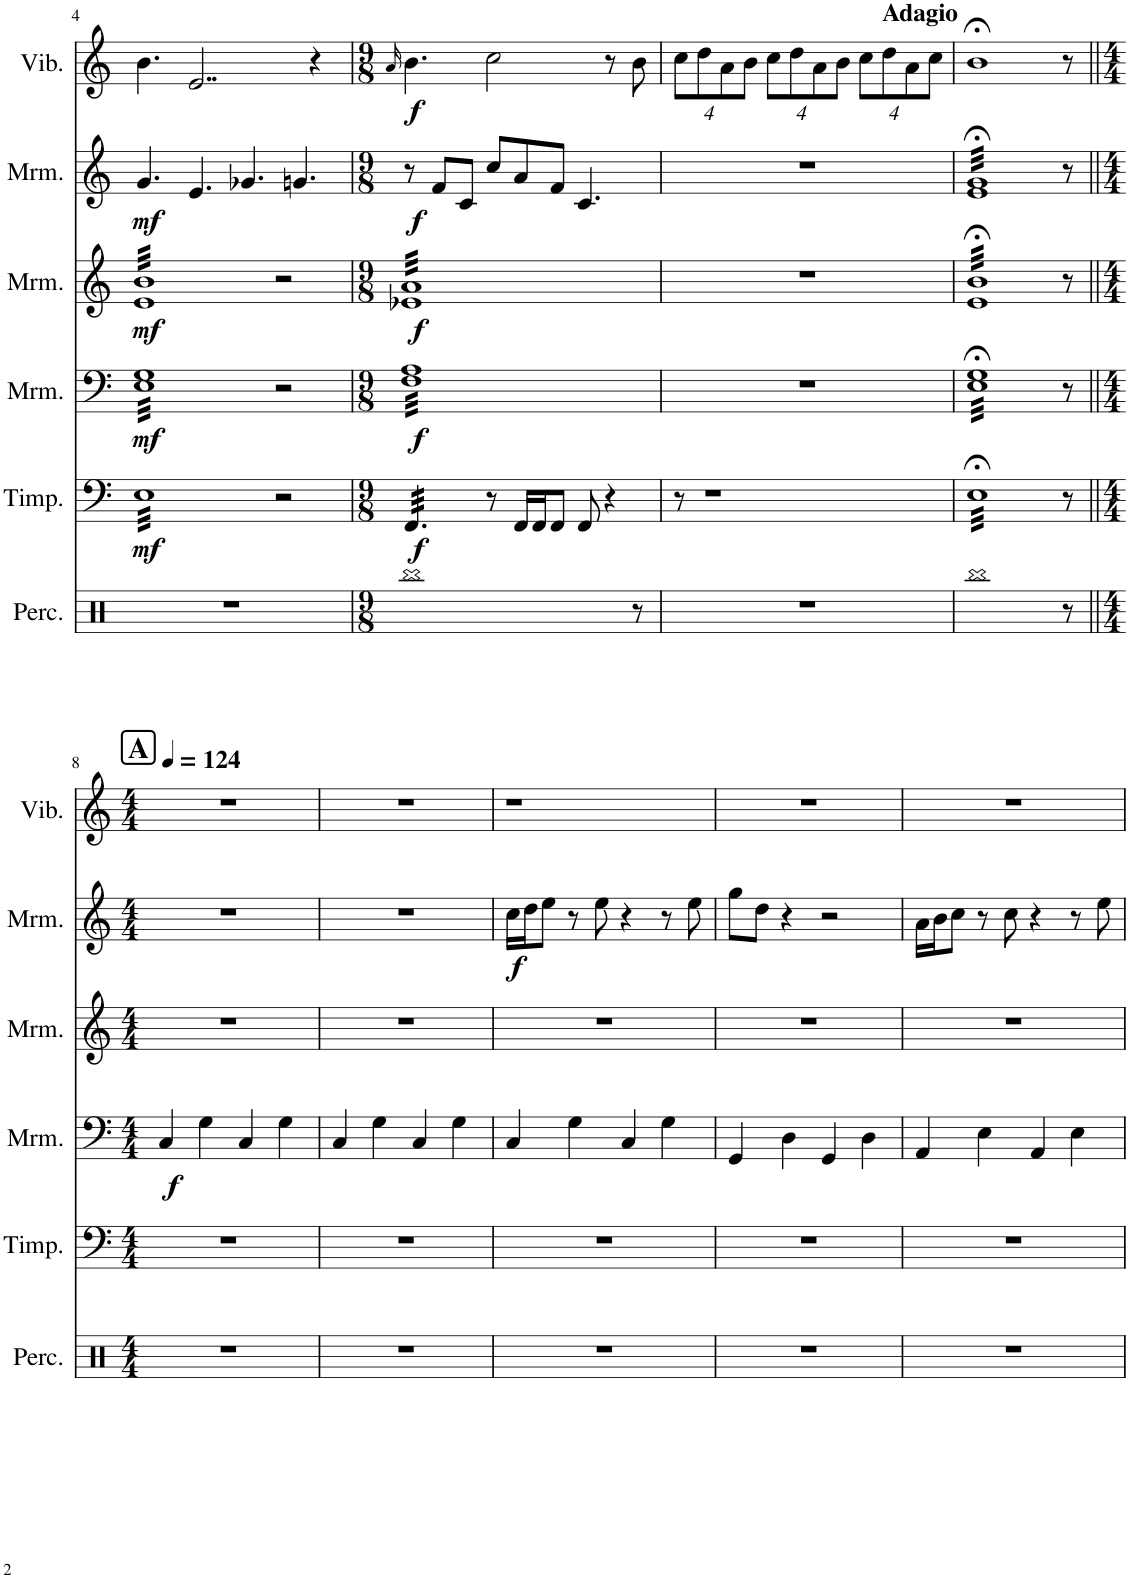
**kern	**kern	**dynam	**kern	**dynam	**kern	**dynam	**kern	**dynam	**kern	**dynam
*part6	*part5	*part5	*part4	*part4	*part3	*part3	*part2	*part2	*part1	*part1
*staff6	*staff5	*staff5	*staff4	*staff4	*staff3	*staff3	*staff2	*staff2	*staff1	*staff1
*I"Percussion	*I"Timpani	*	*I"Marimba	*	*I"Marimba	*	*I"Marimba	*	*I"Vibraphone	*
*I'Perc.	*I'Timp.	*	*I'Mrm.	*	*I'Mrm.	*	*I'Mrm.	*	*I'Vib.	*
!!LO:PB:g=z
*clefX	*clefF4	*	*clefF4	*	*clefG2	*	*clefG2	*	*clefG2	*
*k[]	*k[]	*	*k[]	*	*k[]	*	*k[]	*	*k[]	*
*M12/8	*M12/8	*	*M12/8	*	*M12/8	*	*M12/8	*	*M12/8	*
=4	=4	=4	=4	=4	=4	=4	=4	=4	=4	=4
!	!	!LO:DY:b	!	!LO:DY:b	!	!LO:DY:b	!	!LO:DY:b	!	!
*	*tremolo	*	*	*	*	*	*	*	*	*
*	*	*	*tremolo	*	*	*	*	*	*	*
*	*	*	*	*	*tremolo	*	*	*	*	*
1.r	32ELLL	mf	32E 32GLLL	mf	32e 32bLLL	mf	4.g/	mf	4.b\	.
.	32E	.	32E 32G	.	32e 32b	.	.	.	.	.
.	32E	.	32E 32G	.	32e 32b	.	.	.	.	.
.	32E	.	32E 32G	.	32e 32b	.	.	.	.	.
.	32E	.	32E 32G	.	32e 32b	.	.	.	.	.
.	32E	.	32E 32G	.	32e 32b	.	.	.	.	.
.	32E	.	32E 32G	.	32e 32b	.	.	.	.	.
.	32E	.	32E 32G	.	32e 32b	.	.	.	.	.
.	32E	.	32E 32G	.	32e 32b	.	.	.	.	.
.	32E	.	32E 32G	.	32e 32b	.	.	.	.	.
.	32E	.	32E 32G	.	32e 32b	.	.	.	.	.
.	32E	.	32E 32G	.	32e 32b	.	.	.	.	.
.	32E	.	32E 32G	.	32e 32b	.	4.e/	.	2..e/	.
.	32E	.	32E 32G	.	32e 32b	.	.	.	.	.
.	32E	.	32E 32G	.	32e 32b	.	.	.	.	.
.	32E	.	32E 32G	.	32e 32b	.	.	.	.	.
.	32E	.	32E 32G	.	32e 32b	.	.	.	.	.
.	32E	.	32E 32G	.	32e 32b	.	.	.	.	.
.	32E	.	32E 32G	.	32e 32b	.	.	.	.	.
.	32E	.	32E 32G	.	32e 32b	.	.	.	.	.
.	32E	.	32E 32G	.	32e 32b	.	.	.	.	.
.	32E	.	32E 32G	.	32e 32b	.	.	.	.	.
.	32E	.	32E 32G	.	32e 32b	.	.	.	.	.
.	32E	.	32E 32G	.	32e 32b	.	.	.	.	.
.	32E	.	32E 32G	.	32e 32b	.	4.g-X/	.	.	.
.	32E	.	32E 32G	.	32e 32b	.	.	.	.	.
.	32E	.	32E 32G	.	32e 32b	.	.	.	.	.
.	32E	.	32E 32G	.	32e 32b	.	.	.	.	.
.	32E	.	32E 32G	.	32e 32b	.	.	.	.	.
.	32E	.	32E 32G	.	32e 32b	.	.	.	.	.
.	32E	.	32E 32G	.	32e 32b	.	.	.	.	.
.	32EJJJ	.	32E 32GJJJ	.	32e 32bJJJ	.	.	.	.	.
.	2r	.	2r	.	2r	.	.	.	.	.
.	.	.	.	.	.	.	4.gn/	.	.	.
.	.	.	.	.	.	.	.	.	4r	.
=5	=5	=5	=5	=5	=5	=5	=5	=5	=5	=5
*M9/8	*M9/8	*	*M9/8	*	*M9/8	*	*M9/8	*	*M9/8	*
.	.	.	.	.	.	.	.	.	16qa/	.
!	!	!LO:DY:b	!	!LO:DY:b	!	!LO:DY:b	!	!LO:DY:b	!	!LO:DY:b
1Rbb	32FF/LLL	f	32F 32ALLL	f	32e-X 32aLLL	f	8r	f	4.b\	f
.	32FF/	.	32F 32A	.	32e-X 32a	.	.	.	.	.
.	32FF/	.	32F 32A	.	32e-X 32a	.	.	.	.	.
.	32FF/	.	32F 32A	.	32e-X 32a	.	.	.	.	.
.	32FF/	.	32F 32A	.	32e-X 32a	.	8f/L	.	.	.
.	32FF/	.	32F 32A	.	32e-X 32a	.	.	.	.	.
.	32FF/	.	32F 32A	.	32e-X 32a	.	.	.	.	.
.	32FF/	.	32F 32A	.	32e-X 32a	.	.	.	.	.
.	32FF/	.	32F 32A	.	32e-X 32a	.	8c/J	.	.	.
.	32FF/	.	32F 32A	.	32e-X 32a	.	.	.	.	.
.	32FF/	.	32F 32A	.	32e-X 32a	.	.	.	.	.
.	32FF/JJJ	.	32F 32A	.	32e-X 32a	.	.	.	.	.
*	*Xtremolo	*	*	*	*	*	*	*	*	*
.	8r	.	32F 32A	.	32e-X 32a	.	8cc/L	.	2cc\	.
.	.	.	32F 32A	.	32e-X 32a	.	.	.	.	.
.	.	.	32F 32A	.	32e-X 32a	.	.	.	.	.
.	.	.	32F 32A	.	32e-X 32a	.	.	.	.	.
.	16FF/LL	.	32F 32A	.	32e-X 32a	.	8a/	.	.	.
.	.	.	32F 32A	.	32e-X 32a	.	.	.	.	.
.	16FF/J	.	32F 32A	.	32e-X 32a	.	.	.	.	.
.	.	.	32F 32A	.	32e-X 32a	.	.	.	.	.
.	8FF/J	.	32F 32A	.	32e-X 32a	.	8f/J	.	.	.
.	.	.	32F 32A	.	32e-X 32a	.	.	.	.	.
.	.	.	32F 32A	.	32e-X 32a	.	.	.	.	.
.	.	.	32F 32A	.	32e-X 32a	.	.	.	.	.
.	8FF/	.	32F 32A	.	32e-X 32a	.	4.c/	.	.	.
.	.	.	32F 32A	.	32e-X 32a	.	.	.	.	.
.	.	.	32F 32A	.	32e-X 32a	.	.	.	.	.
.	.	.	32F 32A	.	32e-X 32a	.	.	.	.	.
.	4r	.	32F 32A	.	32e-X 32a	.	.	.	8r	.
.	.	.	32F 32A	.	32e-X 32a	.	.	.	.	.
.	.	.	32F 32A	.	32e-X 32a	.	.	.	.	.
.	.	.	32F 32AJJJ	.	32e-X 32aJJJ	.	.	.	.	.
8r	.	.	8ryy	.	8ryy	.	.	.	8b\	.
=6	=6	=6	=6	=6	=6	=6	=6	=6	=6	=6
*	*	*	*	*	*	*	*	*	*Xbrackettup	*
8%9r	8r	.	8%9r	.	8%9r	.	8%9r	.	32%3cc\L	.
.	.	.	.	.	.	.	.	.	32%3dd\	.
.	1r	.	.	.	.	.	.	.	.	.
.	.	.	.	.	.	.	.	.	32%3a\	.
.	.	.	.	.	.	.	.	.	32%3b\J	.
.	.	.	.	.	.	.	.	.	32%3cc\L	.
.	.	.	.	.	.	.	.	.	32%3dd\	.
.	.	.	.	.	.	.	.	.	32%3a\	.
.	.	.	.	.	.	.	.	.	32%3b\J	.
.	.	.	.	.	.	.	.	.	32%3cc\L	.
!	!	!	!	!	!	!	!	!	!LO:TX:a:B:t=Adagio	!
.	.	.	.	.	.	.	.	.	32%3dd\	.
.	.	.	.	.	.	.	.	.	32%3a\	.
.	.	.	.	.	.	.	.	.	32%3cc\J	.
=7	=7	=7	=7	=7	=7	=7	=7	=7	=7	=7
*	*tremolo	*	*	*	*	*	*	*	*	*
*	*	*	*	*	*	*	*tremolo	*	*	*
1Rbb	32E;<LLL	.	32E;< 32G;<LLL	.	32e;< 32b;<LLL	.	32e;< 32g;<LLL	.	1b;<	.
.	32E;<	.	32E;< 32G;<	.	32e;< 32b;<	.	32e;< 32g;<	.	.	.
.	32E;<	.	32E;< 32G;<	.	32e;< 32b;<	.	32e;< 32g;<	.	.	.
.	32E;<	.	32E;< 32G;<	.	32e;< 32b;<	.	32e;< 32g;<	.	.	.
.	32E;<	.	32E;< 32G;<	.	32e;< 32b;<	.	32e;< 32g;<	.	.	.
.	32E;<	.	32E;< 32G;<	.	32e;< 32b;<	.	32e;< 32g;<	.	.	.
.	32E;<	.	32E;< 32G;<	.	32e;< 32b;<	.	32e;< 32g;<	.	.	.
.	32E;<	.	32E;< 32G;<	.	32e;< 32b;<	.	32e;< 32g;<	.	.	.
.	32E;<	.	32E;< 32G;<	.	32e;< 32b;<	.	32e;< 32g;<	.	.	.
.	32E;<	.	32E;< 32G;<	.	32e;< 32b;<	.	32e;< 32g;<	.	.	.
.	32E;<	.	32E;< 32G;<	.	32e;< 32b;<	.	32e;< 32g;<	.	.	.
.	32E;<	.	32E;< 32G;<	.	32e;< 32b;<	.	32e;< 32g;<	.	.	.
.	32E;<	.	32E;< 32G;<	.	32e;< 32b;<	.	32e;< 32g;<	.	.	.
.	32E;<	.	32E;< 32G;<	.	32e;< 32b;<	.	32e;< 32g;<	.	.	.
.	32E;<	.	32E;< 32G;<	.	32e;< 32b;<	.	32e;< 32g;<	.	.	.
.	32E;<	.	32E;< 32G;<	.	32e;< 32b;<	.	32e;< 32g;<	.	.	.
.	32E;<	.	32E;< 32G;<	.	32e;< 32b;<	.	32e;< 32g;<	.	.	.
.	32E;<	.	32E;< 32G;<	.	32e;< 32b;<	.	32e;< 32g;<	.	.	.
.	32E;<	.	32E;< 32G;<	.	32e;< 32b;<	.	32e;< 32g;<	.	.	.
.	32E;<	.	32E;< 32G;<	.	32e;< 32b;<	.	32e;< 32g;<	.	.	.
.	32E;<	.	32E;< 32G;<	.	32e;< 32b;<	.	32e;< 32g;<	.	.	.
.	32E;<	.	32E;< 32G;<	.	32e;< 32b;<	.	32e;< 32g;<	.	.	.
.	32E;<	.	32E;< 32G;<	.	32e;< 32b;<	.	32e;< 32g;<	.	.	.
.	32E;<	.	32E;< 32G;<	.	32e;< 32b;<	.	32e;< 32g;<	.	.	.
.	32E;<	.	32E;< 32G;<	.	32e;< 32b;<	.	32e;< 32g;<	.	.	.
.	32E;<	.	32E;< 32G;<	.	32e;< 32b;<	.	32e;< 32g;<	.	.	.
.	32E;<	.	32E;< 32G;<	.	32e;< 32b;<	.	32e;< 32g;<	.	.	.
.	32E;<	.	32E;< 32G;<	.	32e;< 32b;<	.	32e;< 32g;<	.	.	.
.	32E;<	.	32E;< 32G;<	.	32e;< 32b;<	.	32e;< 32g;<	.	.	.
.	32E;<	.	32E;< 32G;<	.	32e;< 32b;<	.	32e;< 32g;<	.	.	.
.	32E;<	.	32E;< 32G;<	.	32e;< 32b;<	.	32e;< 32g;<	.	.	.
.	32E;<JJJ	.	32E;< 32G;<JJJ	.	32e;< 32b;<JJJ	.	32e;< 32g;<JJJ	.	.	.
*	*	*	*	*	*	*	*Xtremolo	*	*	*
*	*	*	*	*	*Xtremolo	*	*	*	*	*
*	*	*	*Xtremolo	*	*	*	*	*	*	*
*	*Xtremolo	*	*	*	*	*	*	*	*	*
8r	8r	.	8r	.	8r	.	8r	.	8r	.
!!LO:LB:g=z
=8||	=8||	=8||	=8||	=8||	=8||	=8||	=8||	=8||	=8||	=8||
!!LO:REH:place=s1:a:B:cj:fs=14:t=A
*M4/4	*M4/4	*	*M4/4	*	*M4/4	*	*M4/4	*	*M4/4	*
*	*	*	*	*	*	*	*	*	*MM124	*
!	!	!	!	!LO:DY:b	!	!	!	!	!	!
1r	1r	.	4C/	f	1r	.	1r	.	1r	.
.	.	.	4G\	.	.	.	.	.	.	.
.	.	.	4C/	.	.	.	.	.	.	.
.	.	.	4G\	.	.	.	.	.	.	.
=9	=9	=9	=9	=9	=9	=9	=9	=9	=9	=9
1r	1r	.	4C/	.	1r	.	1r	.	1r	.
.	.	.	4G\	.	.	.	.	.	.	.
.	.	.	4C/	.	.	.	.	.	.	.
.	.	.	4G\	.	.	.	.	.	.	.
=10	=10	=10	=10	=10	=10	=10	=10	=10	=10	=10
!	!	!	!	!	!	!	!	!LO:DY:b	!	!
1r	1r	.	4C/	.	1r	.	16cc\LL	f	1r	.
.	.	.	.	.	.	.	16dd\J	.	.	.
.	.	.	.	.	.	.	8ee\J	.	.	.
.	.	.	4G\	.	.	.	8r	.	.	.
.	.	.	.	.	.	.	8ee\	.	.	.
.	.	.	4C/	.	.	.	4r	.	.	.
.	.	.	4G\	.	.	.	8r	.	.	.
.	.	.	.	.	.	.	8ee\	.	.	.
=11	=11	=11	=11	=11	=11	=11	=11	=11	=11	=11
1r	1r	.	4GG/	.	1r	.	8gg\L	.	1r	.
.	.	.	.	.	.	.	8dd\J	.	.	.
.	.	.	4D\	.	.	.	4r	.	.	.
.	.	.	4GG/	.	.	.	2r	.	.	.
.	.	.	4D\	.	.	.	.	.	.	.
=12	=12	=12	=12	=12	=12	=12	=12	=12	=12	=12
1r	1r	.	4AA/	.	1r	.	16a\LL	.	1r	.
.	.	.	.	.	.	.	16b\J	.	.	.
.	.	.	.	.	.	.	8cc\J	.	.	.
.	.	.	4E\	.	.	.	8r	.	.	.
.	.	.	.	.	.	.	8cc\	.	.	.
.	.	.	4AA/	.	.	.	4r	.	.	.
.	.	.	4E\	.	.	.	8r	.	.	.
.	.	.	.	.	.	.	8ee\	.	.	.
=	=	=	=	=	=	=	=	=	=	=
*-	*-	*-	*-	*-	*-	*-	*-	*-	*-	*-
